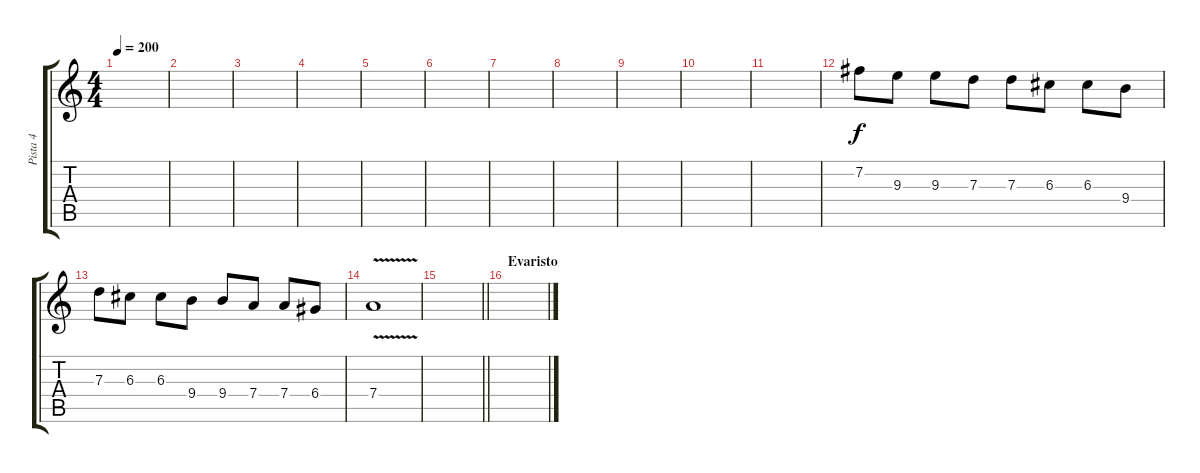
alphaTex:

\track ("Pista 4" "Pista 4") {instrument distortionguitar}
\staff {score tabs}
\tuning (E4 B3 G3 D3 A2 E2) {hide}
\ts (4 4)
\tempo 200
\clef g2
\ks c
|
|
|
|
|
|
|
|
|
|
|
7.2.8 9.3.8 9.3.8 7.3.8 7.3.8 6.3.8 6.3.8 9.4.8 |
7.3.8 6.3.8 6.3.8 9.4.8 9.4.8 7.4.8 7.4.8 6.4.8 |
7.4{v}.1 |
\barLineRight lightlight
|
\section ("" "Evaristo")
